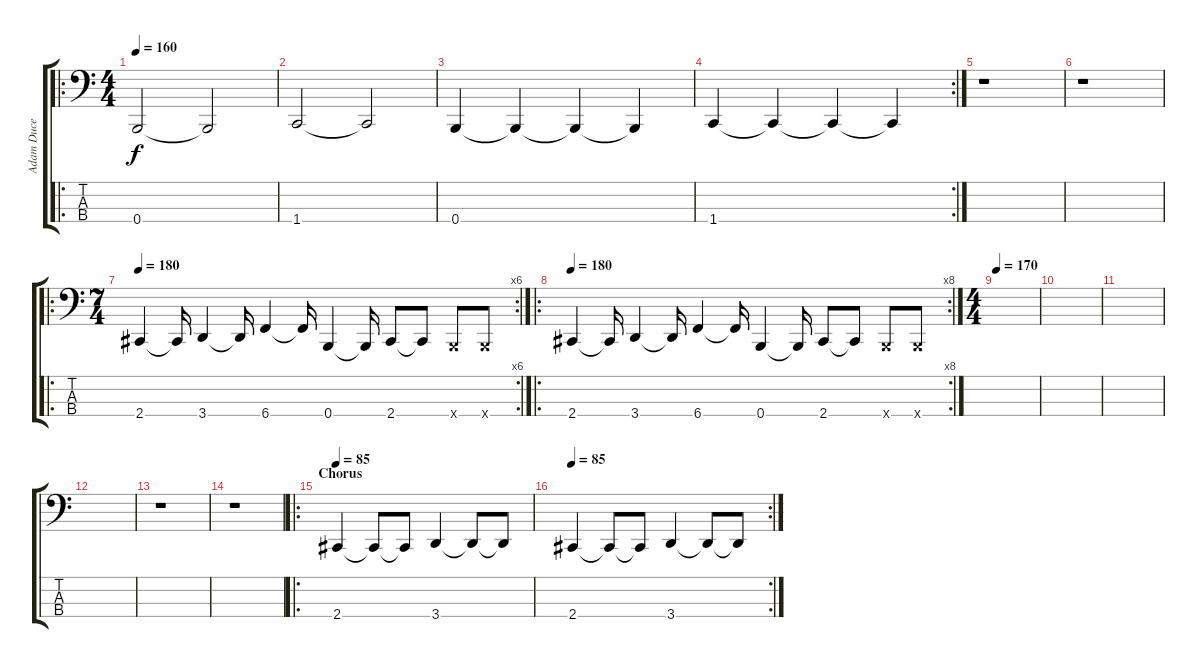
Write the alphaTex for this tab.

\track ("Adam Duce" "Adam Duce") {instrument electricbasspick}
\staff {score tabs}
\tuning (E2 B1 Gb1 B0) {hide}
\ro
\ts (4 4)
\tempo 160
\clef f4
\ks c
0.4.2{dy f} 0.4{t}.2 |
1.4.2 1.4{t}.2 |
0.4.4 0.4{t}.4 0.4{t}.4 0.4{t}.4 |
\rc 2
1.4.4 1.4{t}.4 1.4{t}.4 1.4{t}.4 |
r.1 |
r.1 |
\ro
\rc 6
\ts (7 4)
\tempo 180
2.4.4 2.4{t}.16 3.4.4 3.4{t}.16 6.4.4 6.4{t}.16 0.4.4 0.4{t}.16 2.4.8 2.4{t}.8 0.4{x}.8 0.4{x}.8 |
\ro
\rc 8
\tempo 180
2.4.4 2.4{t}.16 3.4.4 3.4{t}.16 6.4.4 6.4{t}.16 0.4.4 0.4{t}.16 2.4.8 2.4{t}.8 0.4{x}.8 0.4{x}.8 |
\ts (4 4)
\tempo 170
|
|
|
|
r.1 |
r.1 |
\ro
\section ("" "Chorus")
\tempo 85
2.4.4 2.4{t}.8 2.4{t}.8 3.4.4 3.4{t}.8 3.4{t}.8 |
\rc 2
\tempo 85
2.4.4 2.4{t}.8 2.4{t}.8 3.4.4 3.4{t}.8 3.4{t}.8
